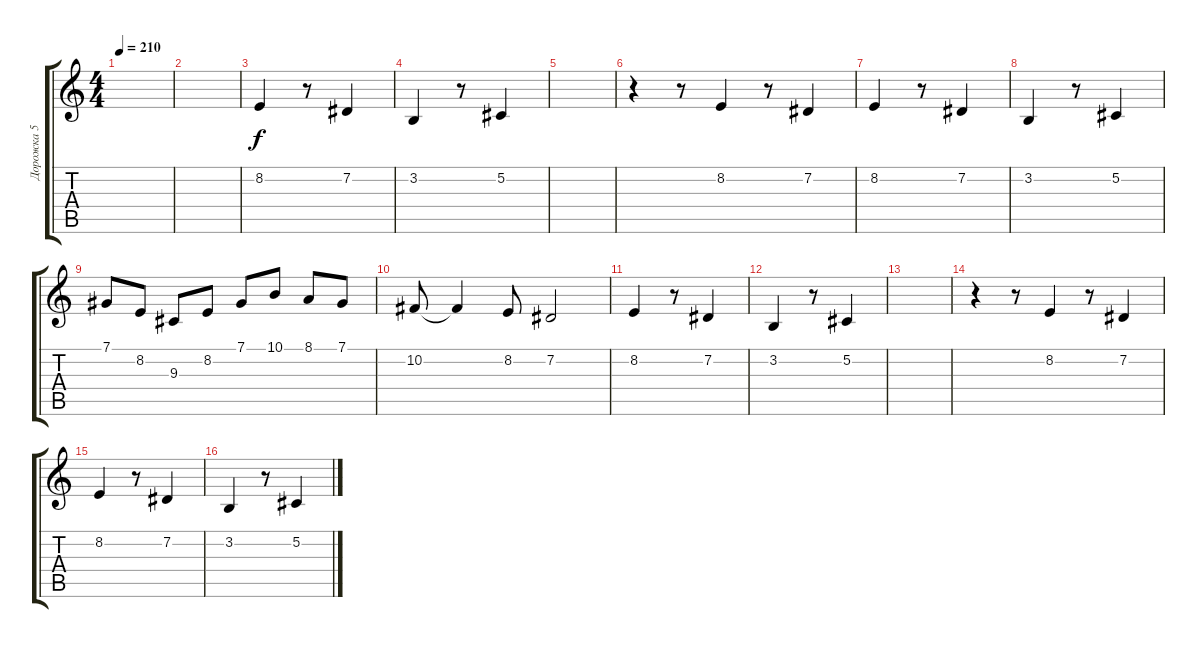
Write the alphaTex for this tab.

\track ("Дорожка 5" "Дорожка 5") {instrument tremolostrings}
\staff {score tabs}
\tuning (Db4 Ab3 E3 B2 Gb2 Db2) {hide}
\ts (4 4)
\tempo 210
\clef g2
\ks c
|
|
8.2.4{volume 13 instrument tremolostrings} r.8 7.2.4 |
3.2.4 r.8 5.2.4 |
|
r.4 r.8 8.2.4 r.8 7.2.4 |
8.2.4{volume 13 instrument tremolostrings} r.8 7.2.4 |
3.2.4 r.8 5.2.4 |
7.1.8 8.2.8 9.3.8 8.2.8 7.1.8 10.1.8 8.1.8 7.1.8 |
10.2.8 10.2{t}.4 8.2.8 7.2.2 |
8.2.4{volume 13 instrument tremolostrings} r.8 7.2.4 |
3.2.4 r.8 5.2.4 |
|
r.4 r.8 8.2.4 r.8 7.2.4 |
8.2.4{volume 13 instrument tremolostrings} r.8 7.2.4 |
3.2.4 r.8 5.2.4
